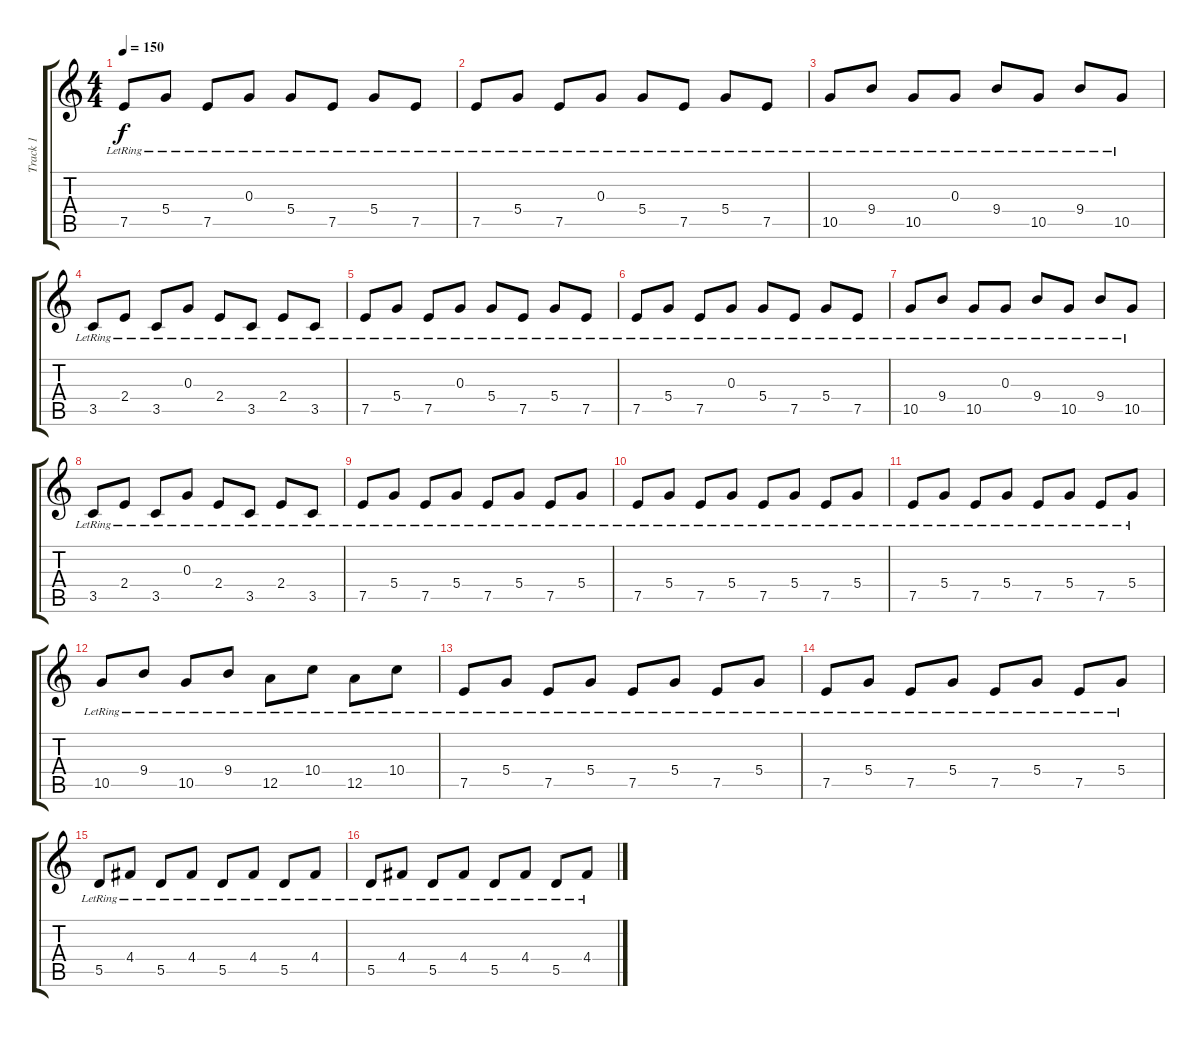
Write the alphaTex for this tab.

\track ("Track 1" "Track 1") {instrument overdrivenguitar}
\staff {score tabs}
\tuning (E4 B3 G3 D3 A2 E2) {hide}
\ts (4 4)
\tempo 150
\clef g2
\ks c
7.5{lr}.8{dy f} 5.4{lr}.8 7.5{lr}.8 0.3{lr}.8 5.4{lr}.8 7.5{lr}.8 5.4{lr}.8 7.5{lr}.8 |
7.5{lr}.8 5.4{lr}.8 7.5{lr}.8 0.3{lr}.8 5.4{lr}.8 7.5{lr}.8 5.4{lr}.8 7.5{lr}.8 |
10.5{lr}.8 9.4{lr}.8 10.5{lr}.8 0.3{lr}.8 9.4{lr}.8 10.5{lr}.8 9.4{lr}.8 10.5{lr}.8 |
3.5{lr}.8 2.4{lr}.8 3.5{lr}.8 0.3{lr}.8 2.4{lr}.8 3.5{lr}.8 2.4{lr}.8 3.5{lr}.8 |
7.5{lr}.8 5.4{lr}.8 7.5{lr}.8 0.3{lr}.8 5.4{lr}.8 7.5{lr}.8 5.4{lr}.8 7.5{lr}.8 |
7.5{lr}.8 5.4{lr}.8 7.5{lr}.8 0.3{lr}.8 5.4{lr}.8 7.5{lr}.8 5.4{lr}.8 7.5{lr}.8 |
10.5{lr}.8 9.4{lr}.8 10.5{lr}.8 0.3{lr}.8 9.4{lr}.8 10.5{lr}.8 9.4{lr}.8 10.5{lr}.8 |
3.5{lr}.8 2.4{lr}.8 3.5{lr}.8 0.3{lr}.8 2.4{lr}.8 3.5{lr}.8 2.4{lr}.8 3.5{lr}.8 |
7.5{lr}.8 5.4{lr}.8 7.5{lr}.8 5.4{lr}.8 7.5{lr}.8 5.4{lr}.8 7.5{lr}.8 5.4{lr}.8 |
7.5{lr}.8 5.4{lr}.8 7.5{lr}.8 5.4{lr}.8 7.5{lr}.8 5.4{lr}.8 7.5{lr}.8 5.4{lr}.8 |
7.5{lr}.8 5.4{lr}.8 7.5{lr}.8 5.4{lr}.8 7.5{lr}.8 5.4{lr}.8 7.5{lr}.8 5.4{lr}.8 |
10.5{lr}.8 9.4{lr}.8 10.5{lr}.8 9.4{lr}.8 12.5{lr}.8 10.4{lr}.8 12.5{lr}.8 10.4{lr}.8 |
7.5{lr}.8 5.4{lr}.8 7.5{lr}.8 5.4{lr}.8 7.5{lr}.8 5.4{lr}.8 7.5{lr}.8 5.4{lr}.8 |
7.5{lr}.8 5.4{lr}.8 7.5{lr}.8 5.4{lr}.8 7.5{lr}.8 5.4{lr}.8 7.5{lr}.8 5.4{lr}.8 |
5.5{lr}.8 4.4{lr}.8 5.5{lr}.8 4.4{lr}.8 5.5{lr}.8 4.4{lr}.8 5.5{lr}.8 4.4{lr}.8 |
5.5{lr}.8 4.4{lr}.8 5.5{lr}.8 4.4{lr}.8 5.5{lr}.8 4.4{lr}.8 5.5{lr}.8 4.4{lr}.8
